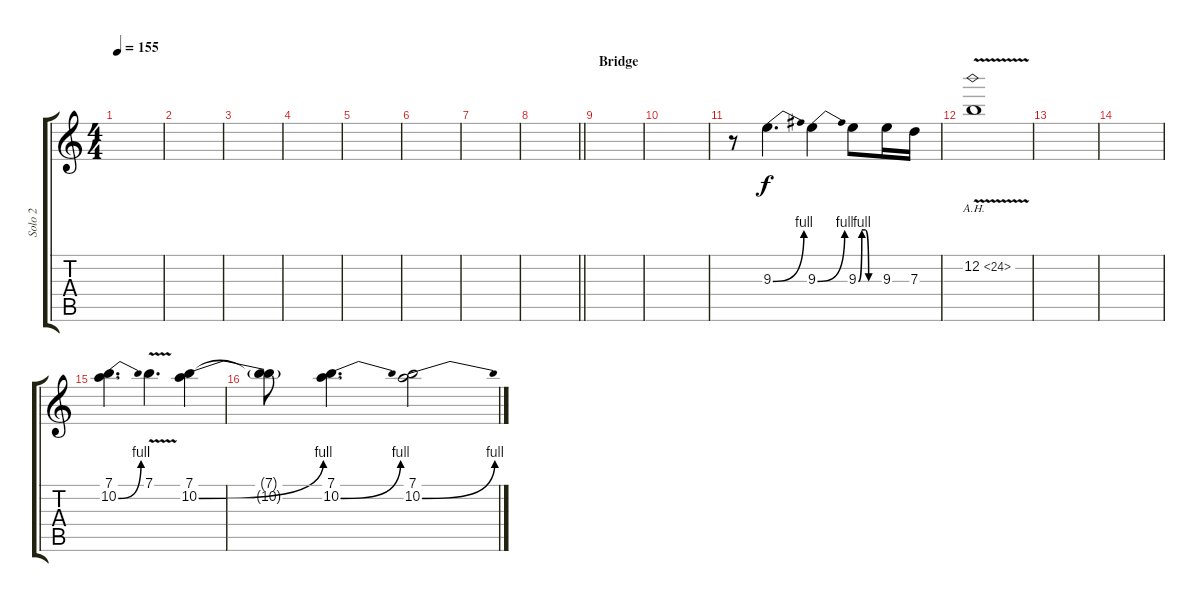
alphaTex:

\track ("Solo 2" "Solo 2") {instrument distortionguitar}
\staff {score tabs}
\tuning (E4 B3 G3 D3 A2 D2) {hide}
\ts (4 4)
\tempo 155
\clef g2
\ks c
|
|
|
|
|
|
|
\barLineRight lightlight
|
\section ("" "Bridge")
|
|
r.8 9.3{be (bend 0 0 60 4)}.4{d} 9.3{be (bend 0 0 60 4)}.4 9.3{be (custom 0 0 10 4 20 4 30 0 60 0)}.8 9.3.16 7.3.16 |
12.2{ah 12 v}.1 |
|
|
(7.1 10.2{be (bend 0 0 60 4)}).4{d} 7.1{v}.4{d} (7.1 10.2{be (bend 0 0 60 4)}).4 |
(7.1{t} 10.2{t}).8 (7.1 10.2{be (bend 0 0 60 4)}).4{d} (7.1 10.2{be (bend 0 0 60 4)}).2
